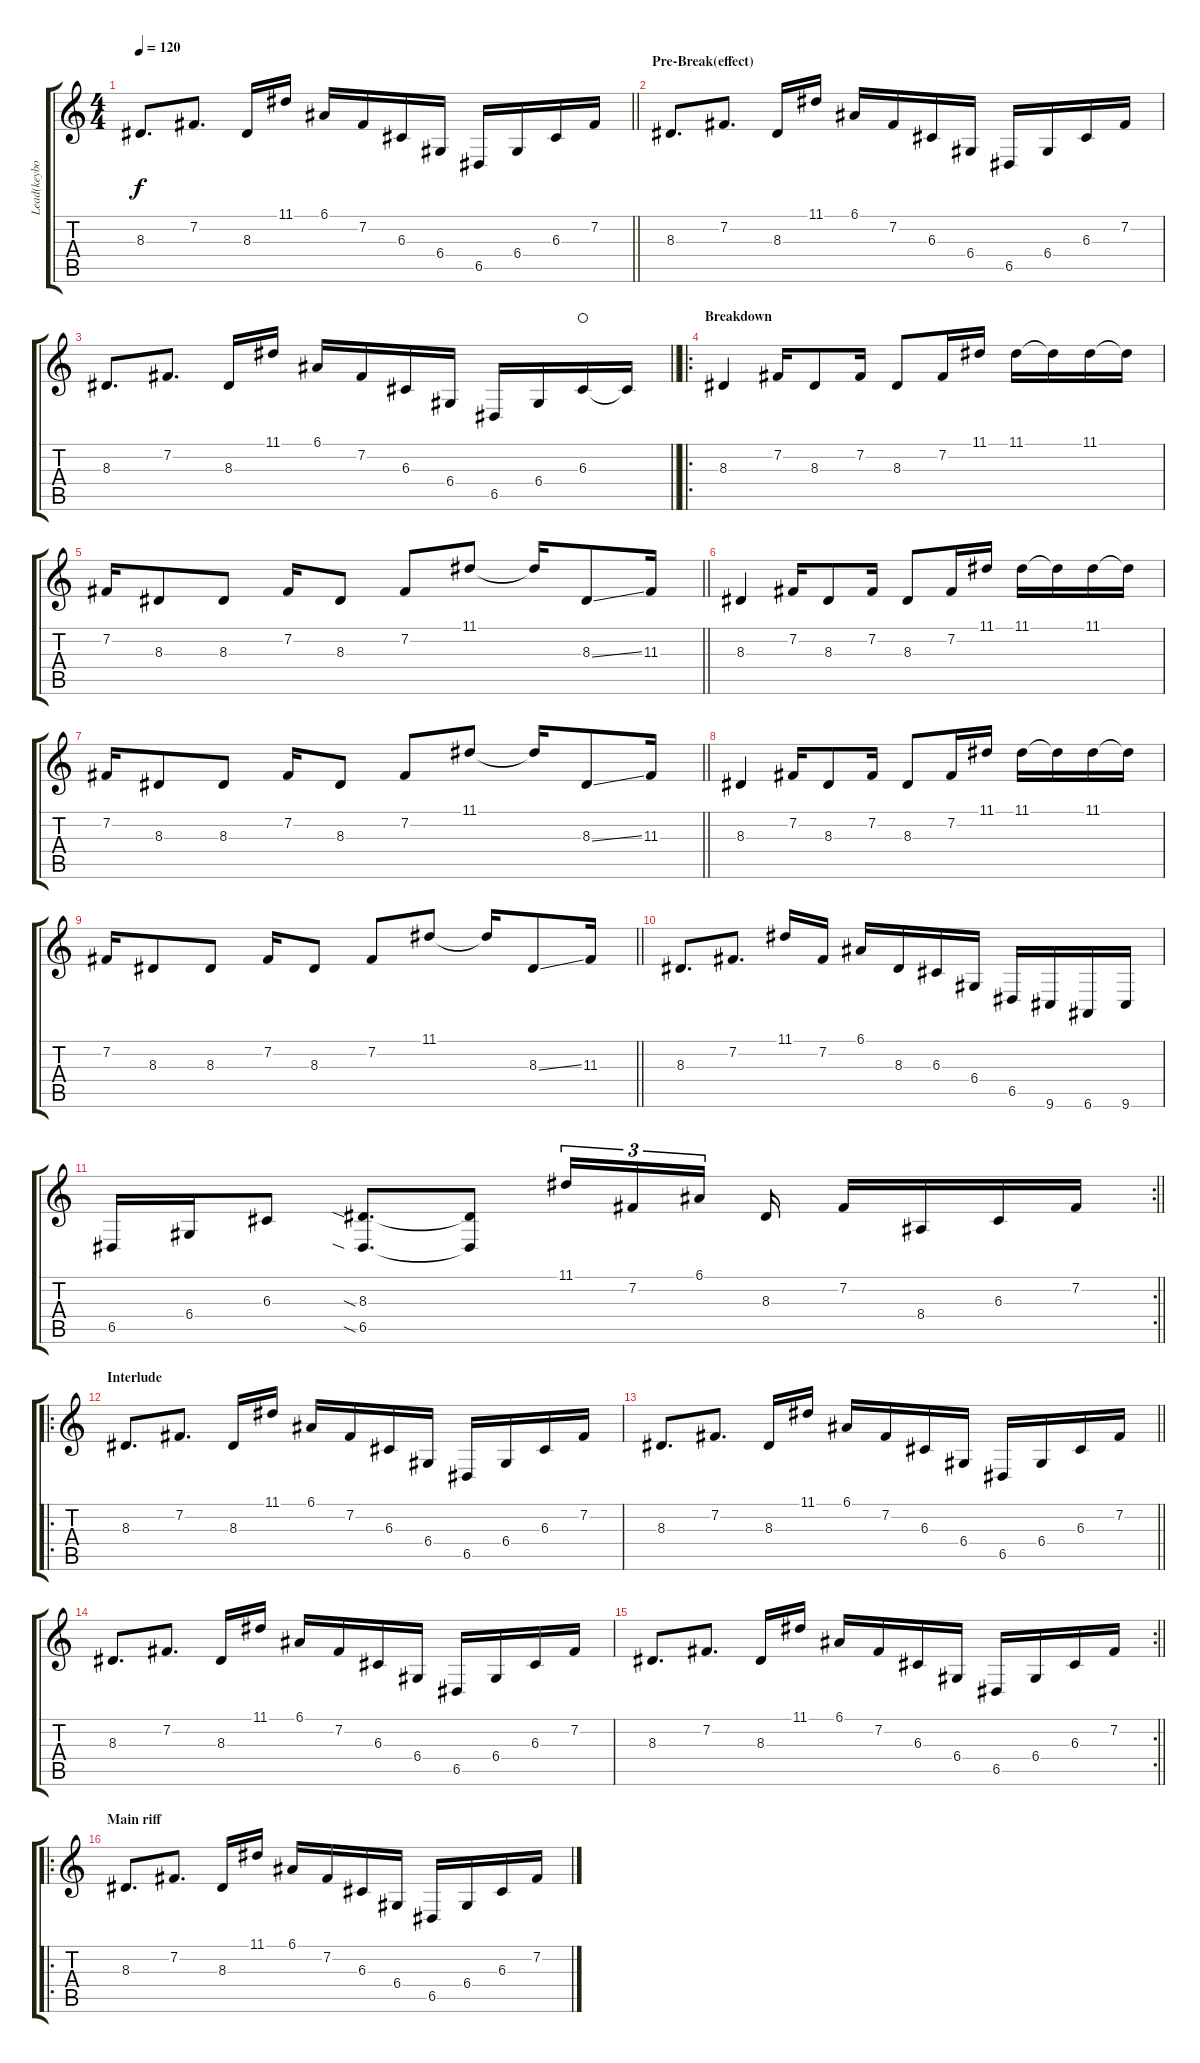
\track ("Lead(keyboard)" "Lead(keybo") {instrument churchorgan}
\staff {score tabs}
\tuning (E4 B3 G3 D3 A2 E2) {hide}
\ts (4 4)
\tempo 120
\clef g2
\barLineRight lightlight
\ks c
8.3.8{d dy f} 7.2.8{d} 8.3.16 11.1.16 6.1.16 7.2.16 6.3.16 6.4.16 6.5.16 6.4.16 6.3.16 7.2.16 |
\section ("" "Pre-Break(effect)")
8.3.8{d} 7.2.8{d} 8.3.16 11.1.16 6.1.16 7.2.16 6.3.16 6.4.16 6.5.16 6.4.16 6.3.16 7.2.16 |
\barLineRight lightlight
8.3.8{d} 7.2.8{d} 8.3.16 11.1.16 6.1.16 7.2.16 6.3.16 6.4.16 6.5.16 6.4.16 6.3.16{waho} 6.3{t}.16 |
\ro
\section ("" "Breakdown")
8.3.4 7.2.16 8.3.8 7.2.16 8.3.8 7.2.16 11.1.16 11.1.16 11.1{t}.16 11.1.16 11.1{t}.16 |
\barLineRight lightlight
7.2.16 8.3.8 8.3.8 7.2.16 8.3.8 7.2.8 11.1.8 11.1{t}.16 8.3{ss}.8 11.3.16 |
8.3.4 7.2.16 8.3.8 7.2.16 8.3.8 7.2.16 11.1.16 11.1.16 11.1{t}.16 11.1.16 11.1{t}.16 |
\barLineRight lightlight
7.2.16 8.3.8 8.3.8 7.2.16 8.3.8 7.2.8 11.1.8 11.1{t}.16 8.3{ss}.8 11.3.16 |
8.3.4 7.2.16 8.3.8 7.2.16 8.3.8 7.2.16 11.1.16 11.1.16 11.1{t}.16 11.1.16 11.1{t}.16 |
\barLineRight lightlight
7.2.16 8.3.8 8.3.8 7.2.16 8.3.8 7.2.8 11.1.8 11.1{t}.16 8.3{ss}.8 11.3.16 |
8.3.8{d} 7.2.8{d} 11.1.16 7.2.16 6.1.16 8.3.16 6.3.16 6.4.16 6.5.16 9.6.16 6.6.16 9.6.16 |
\rc 2
\barLineRight lightlight
6.5.16 6.4.16 6.3.8 (8.3{sia} 6.5{sia}).8{d} (8.3{t} 6.5{t}).8 11.1.16{tu (3 2)} 7.2.16{tu (3 2)} 6.1.16{tu (3 2) beam splitsecondary} 8.3.16 7.2.16 8.4.16 6.3.16 7.2.16 |
\ro
\section ("" "Interlude")
8.3.8{d balance 0} 7.2.8{d} 8.3.16 11.1.16 6.1.16 7.2.16 6.3.16 6.4.16 6.5.16 6.4.16 6.3.16 7.2.16 |
\barLineRight lightlight
8.3.8{d} 7.2.8{d} 8.3.16 11.1.16 6.1.16 7.2.16 6.3.16 6.4.16 6.5.16 6.4.16 6.3.16 7.2.16 |
8.3.8{d} 7.2.8{d} 8.3.16 11.1.16 6.1.16 7.2.16 6.3.16 6.4.16 6.5.16 6.4.16 6.3.16 7.2.16 |
\rc 2
\barLineRight lightlight
8.3.8{d} 7.2.8{d} 8.3.16 11.1.16 6.1.16 7.2.16 6.3.16 6.4.16 6.5.16 6.4.16 6.3.16 7.2.16 |
\ro
\section ("" "Main riff")
8.3.8{d} 7.2.8{d} 8.3.16 11.1.16 6.1.16 7.2.16 6.3.16 6.4.16 6.5.16 6.4.16 6.3.16 7.2.16
